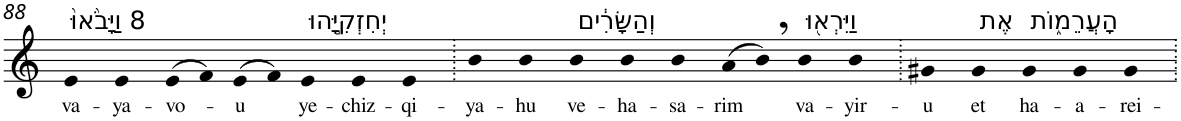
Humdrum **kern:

**kern	**text
*part1	*part1
*staff1	*staff1
*I"Piano	*
*I'Pno	*
!!LO:PB:g=z
*clefG2	*
*k[]	*
=88	=88
!LO:TX:a:t=8 וַיָּבֹ֙אוּ֙	!
!	!LO:LY:b
4e	va-
!	!LO:LY:b
4e	-ya-
!	!LO:LY:b
(>8e	-vo-
8f)	.
!	!LO:LY:b
(>8e	-u
8f)	.
!LO:TX:a:t=יְחִזְקִיָּ֣הוּ	!
!	!LO:LY:b
4e	ye-
!	!LO:LY:b
4e	-chiz-
!	!LO:LY:b
4e	-qi-
=89.	=89.
!	!LO:LY:b
4b	-ya-
!	!LO:LY:b
4b	-hu
!LO:TX:a:t=וְהַשָּׂרִ֔ים	!
!	!LO:LY:b
4b	ve-
!	!LO:LY:b
4b	-ha-
!	!LO:LY:b
4b	-sa-
!	!LO:LY:b
(>8a	-rim
8b,)	.
!LO:TX:a:t=וַיִּרְא֖וּ	!
!	!LO:LY:b
4b	va-
!	!LO:LY:b
4b	-yir-
=90.	=90.
!	!LO:LY:b
4g#X	-u
!LO:TX:a:t=אֶת	!
!	!LO:LY:b
4g#	et
!LO:TX:a:t=הָעֲרֵמ֑וֹת	!
!	!LO:LY:b
4g#	ha-
!	!LO:LY:b
4g#	-a-
!	!LO:LY:b
4g#	-rei-
=.	=.
*-	*-
